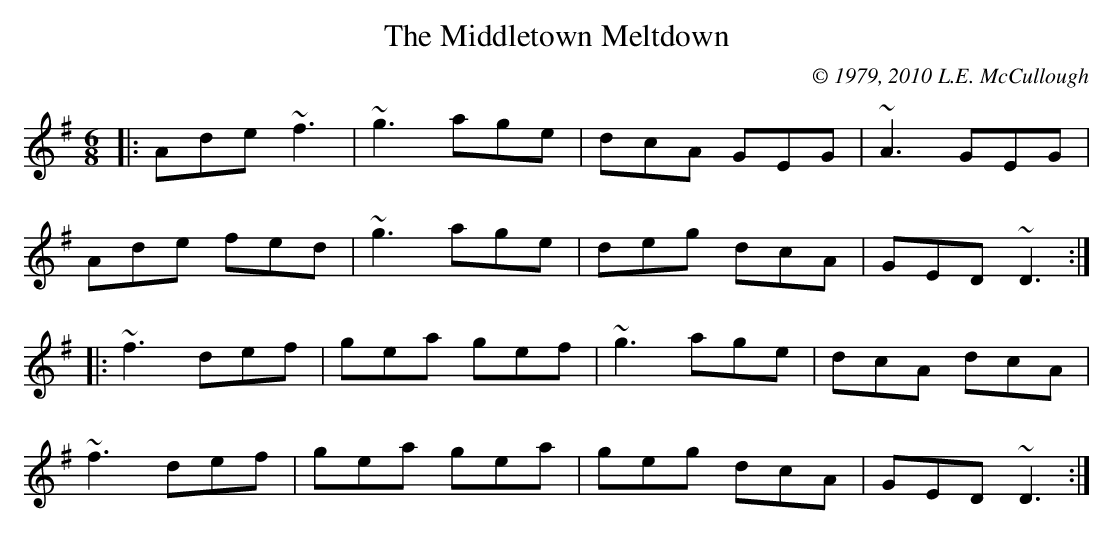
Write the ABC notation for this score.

X:1
T:The Middletown Meltdown
C:© 1979, 2010 L.E. McCullough
M:6/8
L:1/8
K:Dmix
|:Ade ~f3|~g3 age|dcA GEG|~A3 GEG|
Ade fed|~g3 age|deg dcA|GED ~D3:|
|:~f3 def|gea gef|~g3 age|dcA dcA|
~f3 def|gea gea|geg dcA|GED ~D3:|
